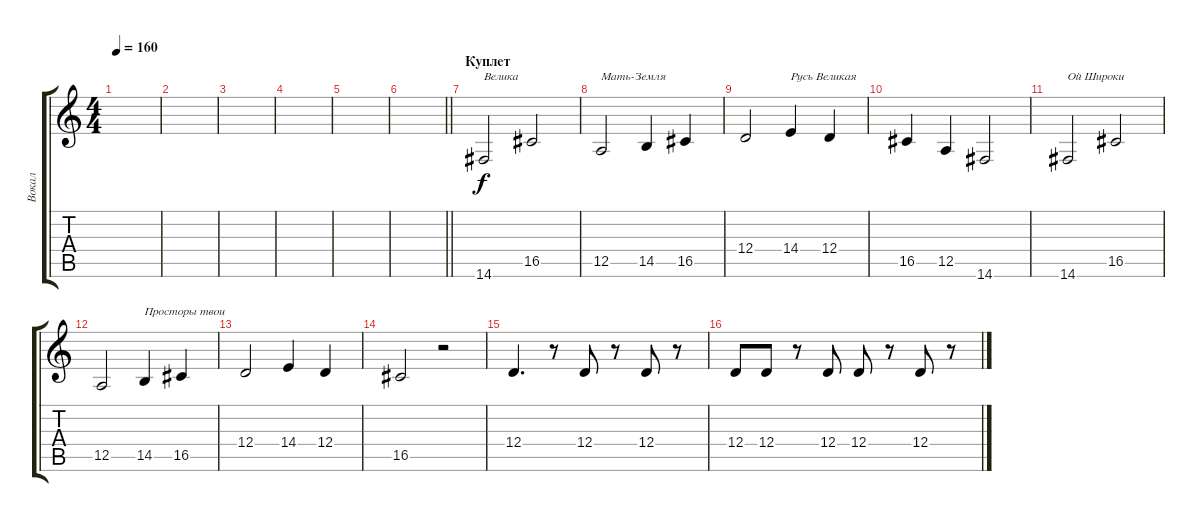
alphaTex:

\track ("Вокал" "Вокал") {instrument accordion}
\staff {score tabs}
\tuning (E4 B3 G3 D3 A2 E2) {hide}
\ts (4 4)
\tempo 160
\clef g2
\ks c
|
|
|
|
|
\barLineRight lightlight
|
\section ("" "Куплет")
14.6.2{txt "Велика"} 16.5.2 |
12.5.2{txt "Мать-Земля"} 14.5.4 16.5.4 |
12.4.2 14.4.4{txt "Русь Великая"} 12.4.4 |
16.5.4 12.5.4 14.6.2 |
14.6.2{txt "Ой Широки"} 16.5.2 |
12.5.2 14.5.4{txt "Просторы твои"} 16.5.4 |
12.4.2 14.4.4 12.4.4 |
16.5.2 r.2 |
12.4.4{d} r.8 12.4.8 r.8 12.4.8 r.8 |
12.4.8 12.4.8 r.8 12.4.8 12.4.8 r.8 12.4.8 r.8
